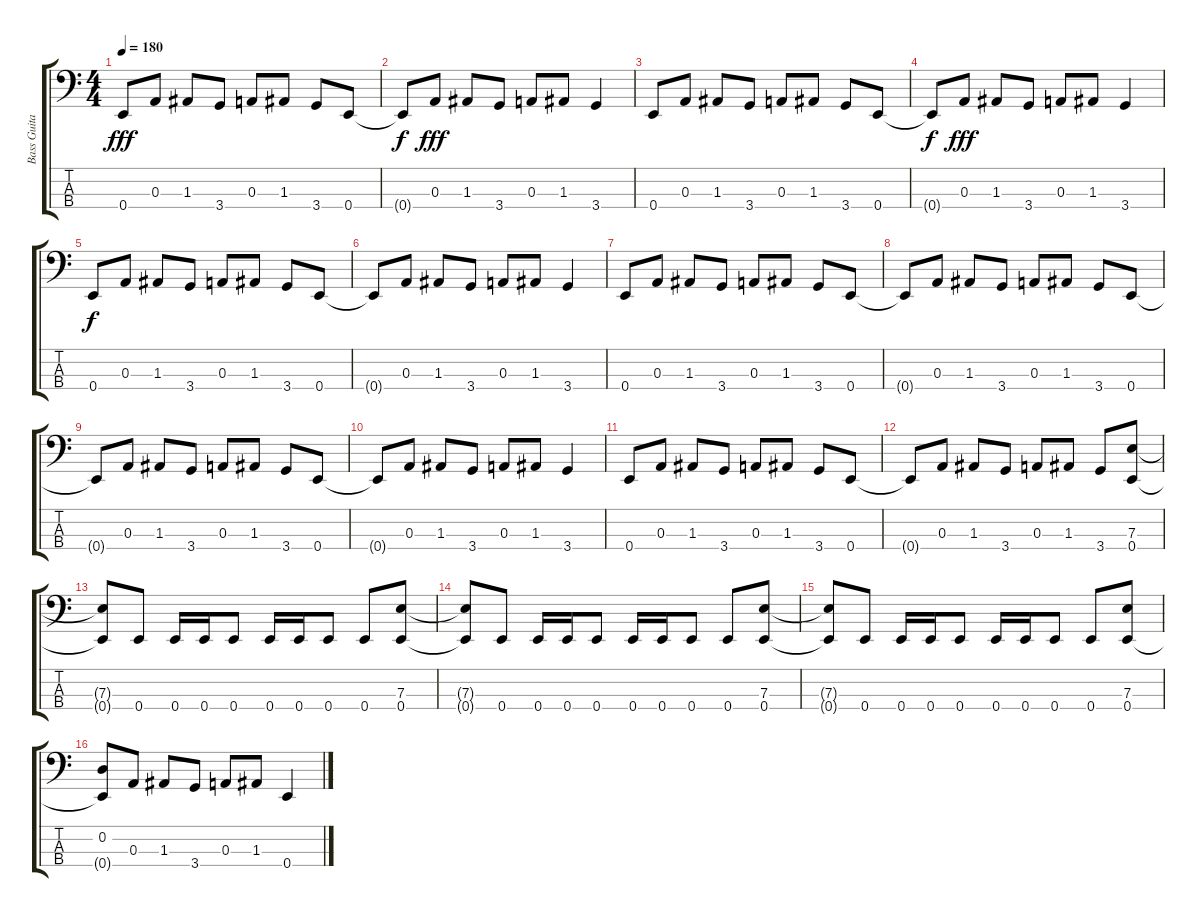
\track ("Bass Guitar - Jason" "Bass Guita") {instrument electricbasspick}
\staff {score tabs}
\tuning (G2 D2 A1 E1) {hide}
\ts (4 4)
\tempo 180
\clef f4
\ks c
0.4.8{dy fff} 0.3.8 1.3.8 3.4.8 0.3.8 1.3.8 3.4.8 0.4.8 |
0.4{t}.8{dy f} 0.3.8{dy fff} 1.3.8 3.4.8 0.3.8 1.3.8 3.4.4 |
0.4.8 0.3.8 1.3.8 3.4.8 0.3.8 1.3.8 3.4.8 0.4.8 |
0.4{t}.8{dy f} 0.3.8{dy fff} 1.3.8 3.4.8 0.3.8 1.3.8 3.4.4 |
0.4.8{dy f} 0.3.8 1.3.8 3.4.8 0.3.8 1.3.8 3.4.8 0.4.8 |
0.4{t}.8 0.3.8 1.3.8 3.4.8 0.3.8 1.3.8 3.4.4 |
0.4.8 0.3.8 1.3.8 3.4.8 0.3.8 1.3.8 3.4.8 0.4.8 |
0.4{t}.8 0.3.8 1.3.8 3.4.8 0.3.8 1.3.8 3.4.8 0.4.8 |
0.4{t}.8 0.3.8 1.3.8 3.4.8 0.3.8 1.3.8 3.4.8 0.4.8 |
0.4{t}.8 0.3.8 1.3.8 3.4.8 0.3.8 1.3.8 3.4.4 |
0.4.8 0.3.8 1.3.8 3.4.8 0.3.8 1.3.8 3.4.8 0.4.8 |
0.4{t}.8 0.3.8 1.3.8 3.4.8 0.3.8 1.3.8 3.4.8 (7.3 0.4).8 |
(7.3{t} 0.4{t}).8 0.4.8 0.4.16 0.4.16 0.4.8 0.4.16 0.4.16 0.4.8 0.4.8 (7.3 0.4).8 |
(7.3{t} 0.4{t}).8 0.4.8 0.4.16 0.4.16 0.4.8 0.4.16 0.4.16 0.4.8 0.4.8 (7.3 0.4).8 |
(7.3{t} 0.4{t}).8 0.4.8 0.4.16 0.4.16 0.4.8 0.4.16 0.4.16 0.4.8 0.4.8 (7.3 0.4).8 |
(0.2 0.4{t}).8 0.3.8 1.3.8 3.4.8 0.3.8 1.3.8 0.4.4
